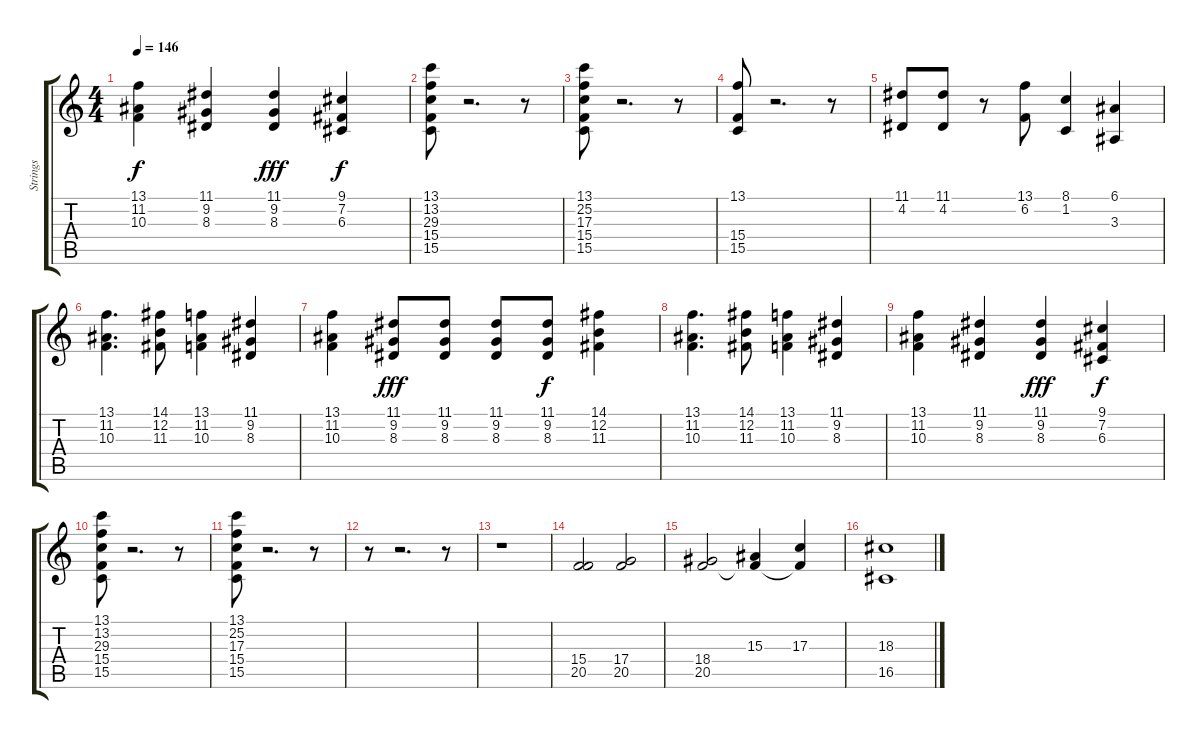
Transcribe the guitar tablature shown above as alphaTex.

\track ("Strings" "Strings") {instrument stringensemble1}
\staff {score tabs}
\tuning (E4 B3 G3 D3 A2 E2) {hide}
\ts (4 4)
\tempo 146
\clef g2
\ks c
(13.1 11.2 10.3).4{dy f} (11.1 9.2 8.3).4 (11.1 9.2 8.3).4{dy fff} (9.1 7.2 6.3).4{dy f} |
(13.1 13.2 29.3 15.4 15.5).8 r.2{d} r.8 |
(13.1 25.2 17.3 15.4 15.5).8 r.2{d} r.8 |
(13.1 15.4 15.5).8 r.2{d} r.8 |
(11.1 4.2).8{volume 14} (11.1 4.2).8 r.8 (13.1 6.2).8 (8.1 1.2).4 (6.1 3.3).4 |
(13.1 11.2 10.3).4{d} (14.1 12.2 11.3).8 (13.1 11.2 10.3).4 (11.1 9.2 8.3).4 |
(13.1 11.2 10.3).4 (11.1 9.2 8.3).8{dy fff} (11.1 9.2 8.3).8 (11.1 9.2 8.3).8 (11.1 9.2 8.3).8{dy f} (14.1 12.2 11.3).4 |
(13.1 11.2 10.3).4{d} (14.1 12.2 11.3).8 (13.1 11.2 10.3).4 (11.1 9.2 8.3).4 |
(13.1 11.2 10.3).4 (11.1 9.2 8.3).4 (11.1 9.2 8.3).4{dy fff} (9.1 7.2 6.3).4{dy f} |
(13.1 13.2 29.3 15.4 15.5).8 r.2{d} r.8 |
(13.1 25.2 17.3 15.4 15.5).8 r.2{d} r.8 |
r.8 r.2{d} r.8 |
r.1 |
(15.4 20.5).2{volume 13} (17.4 20.5).2 |
(18.4 20.5).2 (15.3 20.5{t}).4 (17.3 20.5{t}).4 |
(18.3 16.5).1
